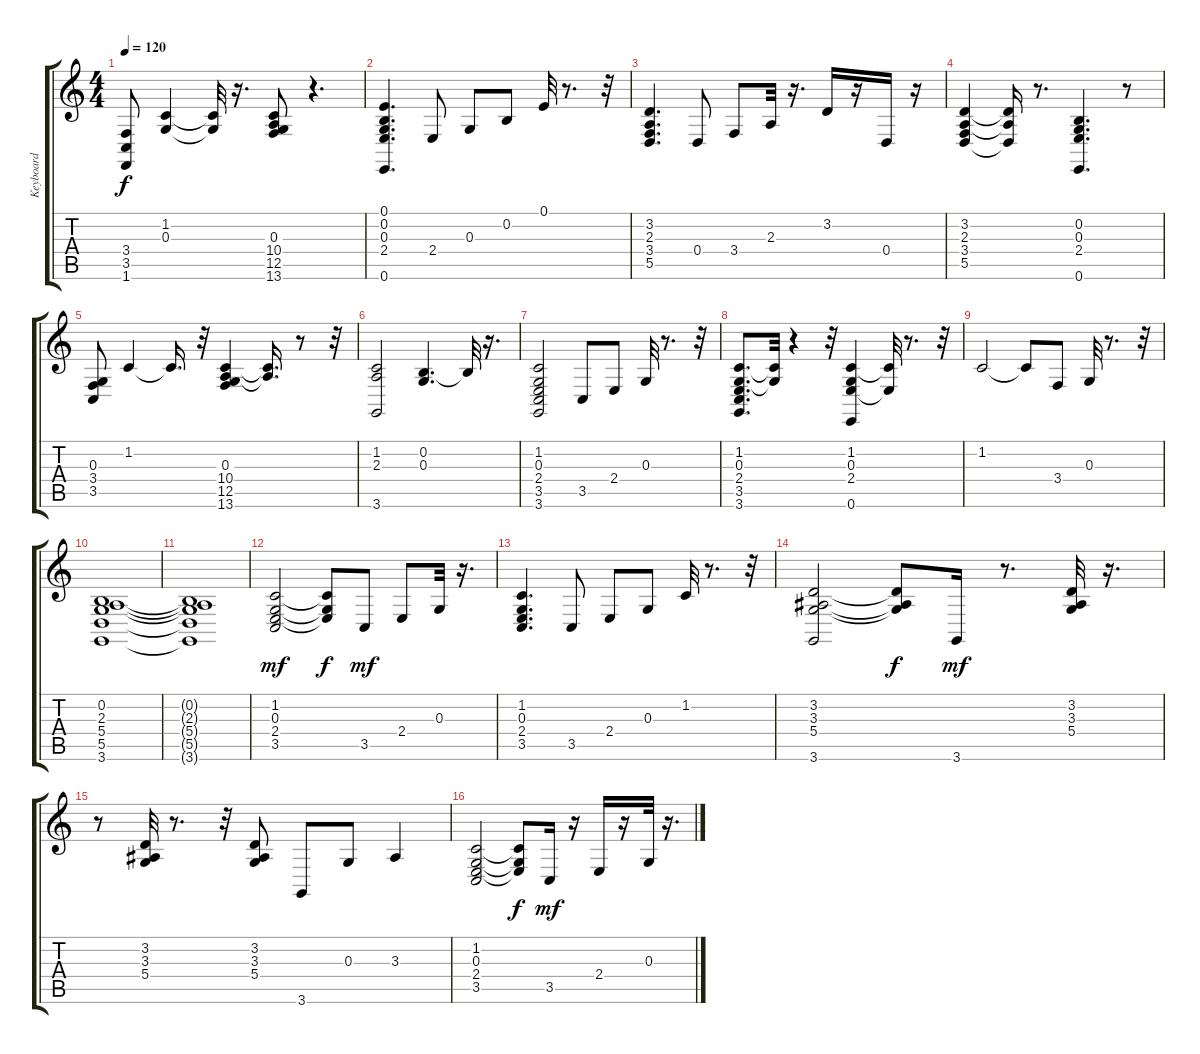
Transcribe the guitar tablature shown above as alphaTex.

\track ("Keyboard" "Keyboard") {instrument vibraphone}
\staff {score tabs}
\tuning (E4 B3 G3 D3 A2 E2) {hide}
\ts (4 4)
\tempo 120
\clef g2
\ks c
(3.4 3.5 1.6).8{dy f} (1.2 0.3).4 (1.2{t} 0.3{t}).32 r.16{d} (0.3 10.4 12.5 13.6).8 r.4{d} |
(0.1 0.2 0.3 2.4 0.6).4{d} 2.4.8 0.3.8 0.2.8 0.1.32 r.8{d} r.32 |
(3.2 2.3 3.4 5.5).4{d} 0.4.8 3.4.8 2.3.32 r.16{d} 3.2.16 r.16 0.4.16 r.16 |
(3.2 2.3 3.4 5.5).4 (3.2{t} 2.3{t} 5.5{t}).16 r.8{d} (0.2 0.3 2.4 0.6).4{d} r.8 |
(0.3 3.4 3.5).8 1.2.4 1.2{t}.16{d} r.32 (0.3 10.4 12.5 13.6).4 (10.4{t} 12.5{t}).16{d} r.8 r.32 |
(1.2 2.3 3.6).2 (0.2 0.3).4{d} 0.2{t}.32 r.16{d} |
(1.2 0.3 2.4 3.5 3.6).2 3.5.8 2.4.8 0.3.32 r.8{d} r.32 |
(1.2 0.3 2.4 3.5 3.6).8{d} (1.2{t} 0.3{t}).32 r.4 r.32 (1.2 0.3 2.4 0.6).4 (1.2{t} 2.4{t}).32 r.8{d} r.32 |
1.2.2 1.2{t}.8 3.4.8 0.3.32 r.8{d} r.32 |
(0.2 2.3 5.4 5.5 3.6).1 |
(0.2{t} 2.3{t} 5.4{t} 5.5{t} 3.6{t}).1 |
(1.2 0.3 2.4 3.5).2{dy mf} (1.2{t} 0.3{t} 2.4{t}).8{dy f} 3.5.8{dy mf} 2.4.8 0.3.32 r.16{d} |
(1.2 0.3 2.4 3.5).4{d} 3.5.8 2.4.8 0.3.8 1.2.32 r.8{d} r.32 |
(3.2 3.3 5.4 3.6).2 (3.2{t} 3.3{t} 5.4{t}).8{dy f} 3.6.16{dy mf} r.8{d} (3.2 3.3 5.4).32 r.16{d} |
r.8 (3.2 3.3 5.4).32 r.8{d} r.32 (3.2 3.3 5.4).8 3.6.8 0.3.8 3.3.4 |
(1.2 0.3 2.4 3.5).2 (1.2{t} 0.3{t} 2.4{t}).8{dy f} 3.5.16{dy mf} r.16 2.4.16 r.16 0.3.32 r.16{d}
